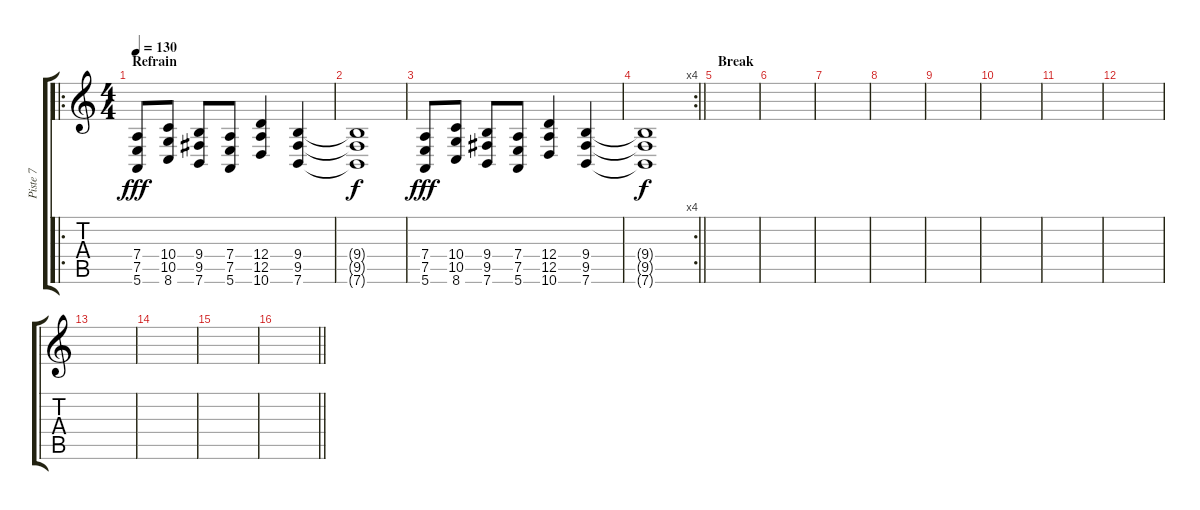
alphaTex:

\track ("Piste 7" "Piste 7") {instrument voiceoohs}
\staff {score tabs}
\tuning (E4 B3 G3 D3 A2 E2) {hide}
\ro
\ts (4 4)
\section ("" "Refrain")
\tempo 130
\clef g2
\ks c
(7.4 7.5 5.6).8{dy fff} (10.4 10.5 8.6).8 (9.4 9.5 7.6).8 (7.4 7.5 5.6).8 (12.4 12.5 10.6).4 (9.4 9.5 7.6).4 |
(9.4{t} 9.5{t} 7.6{t}).1{dy f} |
(7.4 7.5 5.6).8{dy fff} (10.4 10.5 8.6).8 (9.4 9.5 7.6).8 (7.4 7.5 5.6).8 (12.4 12.5 10.6).4 (9.4 9.5 7.6).4 |
\rc 4
\barLineRight lightlight
(9.4{t} 9.5{t} 7.6{t}).1{dy f} |
\section ("" "Break")
|
|
|
|
|
|
|
|
|
|
|
\barLineRight lightlight
